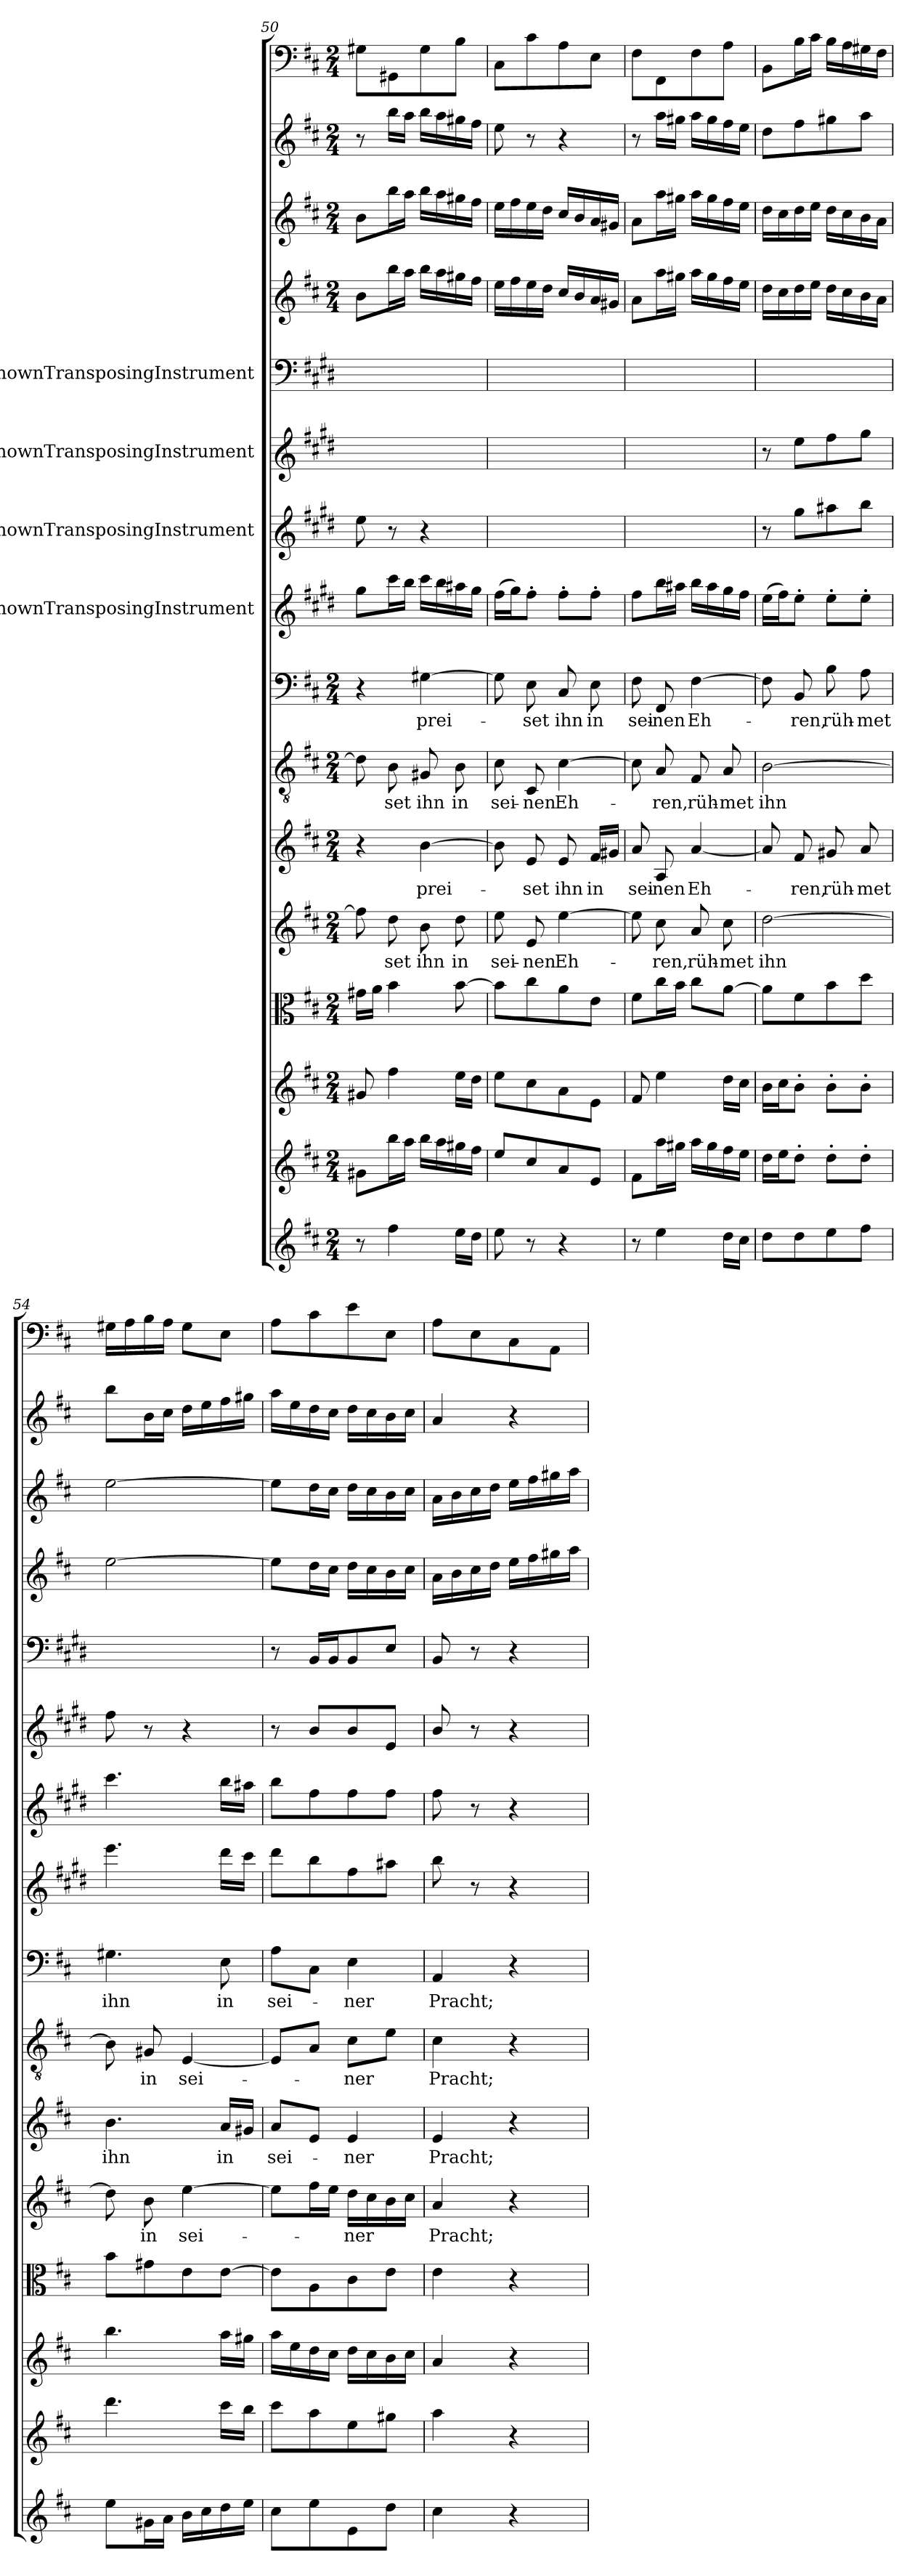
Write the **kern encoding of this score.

**kern	**kern	**kern	**kern	**kern	**text	**kern	**text	**kern	**text	**kern	**text	**kern	**kern	**kern	**kern	**kern	**kern	**kern	**kern
*part16	*part15	*part14	*part13	*part12	*part12	*part11	*part11	*part10	*part10	*part9	*part9	*part8	*part7	*part6	*part5	*part4	*part3	*part2	*part1
*staff16	*staff15	*staff14	*staff13	*staff12	*staff12	*staff11	*staff11	*staff10	*staff10	*staff9	*staff9	*staff8	*staff7	*staff6	*staff5	*staff4	*staff3	*staff2	*staff1
*	*	*	*	*	*	*	*	*	*	*	*	*I"UnknownTransposingInstrument	*I"UnknownTransposingInstrument	*I"UnknownTransposingInstrument	*I"UnknownTransposingInstrument	*	*	*	*
*clefG2	*clefG2	*clefG2	*clefC3	*clefG2	*	*clefG2	*	*clefGv2	*	*clefF4	*	*clefG2	*clefG2	*clefG2	*clefF4	*clefG2	*clefG2	*clefG2	*clefF4
*	*	*	*	*	*	*	*	*	*	*	*	*ITrd1c2	*ITrd1c2	*ITrd1c2	*ITrd1c2	*	*	*	*
*k[f#c#]	*k[f#c#]	*k[f#c#]	*k[f#c#]	*k[f#c#]	*	*k[f#c#]	*	*k[f#c#]	*	*k[f#c#]	*	*k[f#c#]	*k[f#c#]	*k[f#c#]	*k[f#c#]	*k[f#c#]	*k[f#c#]	*k[f#c#]	*k[f#c#]
*D:	*D:	*D:	*D:	*D:	*	*D:	*	*D:	*	*D:	*	*	*	*	*	*D:	*D:	*D:	*D:
*M2/4	*M2/4	*M2/4	*M2/4	*M2/4	*	*M2/4	*	*M2/4	*	*M2/4	*	*	*	*	*	*M2/4	*M2/4	*M2/4	*M2/4
=50	=50	=50	=50	=50	=50	=50	=50	=50	=50	=50	=50	=50	=50	=50	=50	=50	=50	=50	=50
8r	8g#X\L	8g#X/	16g#X\LL	8ff#\]	.	4r	.	8d\]	.	4r	.	8ff#\L	8dd\	2r	2r	8b\L	8b\L	8r	8G#X\L
.	.	.	16a\JJ	.	.	.	.	.	.	.	.	.	.	.	.	.	.	.	.
4ff#\	16bb\L	4ff#\	4b\	8dd\	-set	.	.	8B\	-set	.	.	16bb\L	8r	.	.	16bb\L	16bb\L	16bb\LL	8GG#X\
.	16aa\JJ	.	.	.	.	.	.	.	.	.	.	16aa\JJ	.	.	.	16aa\JJ	16aa\JJ	16aa\JJ	.
.	16bb\LL	.	.	8b\	ihn	[4b\	prei-	8G#X/	ihn	[4G#X\	prei-	16bb\LL	4r	.	.	16bb\LL	16bb\LL	16bb\LL	8G#\
.	16aa\	.	.	.	.	.	.	.	.	.	.	16aa\	.	.	.	16aa\	16aa\	16aa\	.
16ee\LL	16gg#X\	16ee\LL	[8b\	8dd\	in	.	.	8B\	in	.	.	16gg#X\	.	.	.	16gg#X\	16gg#X\	16gg#X\	8B\J
16dd\JJ	16ff#\JJ	16dd\JJ	.	.	.	.	.	.	.	.	.	16ff#\JJ	.	.	.	16ff#\JJ	16ff#\JJ	16ff#\JJ	.
=51	=51	=51	=51	=51	=51	=51	=51	=51	=51	=51	=51	=51	=51	=51	=51	=51	=51	=51	=51
8ee\	8ee/L	8ee\L	8b\L]	8ee\	sei-	8b\]	.	8c#\	sei-	8G#\]	.	(16ee\LL	2r	2r	2r	16ee\LL	16ee\LL	8ee\	8C#\L
.	.	.	.	.	.	.	.	.	.	.	.	16ff#\J)	.	.	.	16ff#\	16ff#\	.	.
8r	8cc#/	8cc#\	8cc#\	8e/	-nen	8e/	-set	8C#/	-nen	8E\	-set	8ee'\J	.	.	.	16ee\	16ee\	8r	8c#\
.	.	.	.	.	.	.	.	.	.	.	.	.	.	.	.	16dd\JJ	16dd\JJ	.	.
4r	8a/	8a\	8a\	[4ee\	Eh-	8e/	ihn	[4c#\	Eh-	8C#/	ihn	8ee'\L	.	.	.	16cc#/LL	16cc#/LL	4r	8A\
.	.	.	.	.	.	.	.	.	.	.	.	.	.	.	.	16b/	16b/	.	.
.	8e/J	8e\J	8e\J	.	.	16f#/LL	in	.	.	8E\	in	8ee'\J	.	.	.	16a/	16a/	.	8E\J
.	.	.	.	.	.	16g#X/JJ	.	.	.	.	.	.	.	.	.	16g#X/JJ	16g#X/JJ	.	.
=52	=52	=52	=52	=52	=52	=52	=52	=52	=52	=52	=52	=52	=52	=52	=52	=52	=52	=52	=52
8r	8f#\L	8f#/	8f#\L	8ee\]	.	8a/	sei-	8c#\]	.	8F#\	sei-	8ee\L	2r	2r	2r	8a\L	8a\L	8r	8F#\L
4ee\	16aa\L	4ee\	16cc#\L	8cc#\	-ren,	8A/	-nen	8A/	-ren,	8FF#/	-nen	16aa\L	.	.	.	16aa\L	16aa\L	16aa\LL	8FF#\
.	16gg#X\JJ	.	16b\JJ	.	.	.	.	.	.	.	.	16gg#X\JJ	.	.	.	16gg#X\JJ	16gg#X\JJ	16gg#X\JJ	.
.	16aa\LL	.	8cc#\L	8a/	rüh-	[4a/	Eh-	8F#/	rüh-	[4F#\	Eh-	16aa\LL	.	.	.	16aa\LL	16aa\LL	16aa\LL	8F#\
.	16gg#\	.	.	.	.	.	.	.	.	.	.	16gg#\	.	.	.	16gg#\	16gg#\	16gg#\	.
16dd\LL	16ff#\	16dd\LL	[8a\J	8cc#\	-met	.	.	8A/	-met	.	.	16ff#\	.	.	.	16ff#\	16ff#\	16ff#\	8A\J
16cc#\JJ	16ee\JJ	16cc#\JJ	.	.	.	.	.	.	.	.	.	16ee\JJ	.	.	.	16ee\JJ	16ee\JJ	16ee\JJ	.
=53	=53	=53	=53	=53	=53	=53	=53	=53	=53	=53	=53	=53	=53	=53	=53	=53	=53	=53	=53
8dd\L	16dd\LL	16b\LL	8a\L]	[2dd\	ihn	8a/]	.	[2B\	ihn	8F#\]	.	(16dd\LL	8r	8r	2r	16dd\LL	16dd\LL	8dd\L	8BB\L
.	16ee\J	16cc#\J	.	.	.	.	.	.	.	.	.	16ee\J)	.	.	.	16cc#\	16cc#\	.	.
8dd\	8dd'\J	8b'\J	8f#\	.	.	8f#/	-ren,	.	.	8BB/	-ren,	8dd'\J	8ff#\L	8dd\L	.	16dd\	16dd\	8ff#\	16B\L
.	.	.	.	.	.	.	.	.	.	.	.	.	.	.	.	16ee\JJ	16ee\JJ	.	16c#\JJ
8ee\	8dd'\L	8b'\L	8b\	.	.	8g#X/	rüh-	.	.	8B\	rüh-	8dd'\L	8gg#X\	8ee\	.	16dd\LL	16dd\LL	8gg#X\	16B\LL
.	.	.	.	.	.	.	.	.	.	.	.	.	.	.	.	16cc#\	16cc#\	.	16A\
8ff#\J	8dd'\J	8b'\J	8dd\J	.	.	8a/	-met	.	.	8A\	-met	8dd'\J	8aa\J	8ff#\J	.	16b\	16b\	8aa\J	16G#X\
.	.	.	.	.	.	.	.	.	.	.	.	.	.	.	.	16a\JJ	16a\JJ	.	16F#\JJ
=54	=54	=54	=54	=54	=54	=54	=54	=54	=54	=54	=54	=54	=54	=54	=54	=54	=54	=54	=54
8ee\L	4.ddd\	4.bb\	8b\L	8dd\]	.	4.b\	ihn	8B\]	.	4.G#X\	ihn	4.ddd\	4.bb\	8ee\	2r	[2ee\	[2ee\	8bb\L	16G#X\LL
.	.	.	.	.	.	.	.	.	.	.	.	.	.	.	.	.	.	.	16A\
16g#X\L	.	.	8g#X\	8b\	in	.	.	8G#X/	in	.	.	.	.	8r	.	.	.	16b\L	16B\
16a\JJ	.	.	.	.	.	.	.	.	.	.	.	.	.	.	.	.	.	16cc#\JJ	16A\JJ
16b\LL	.	.	8e\	[4ee\	sei-	.	.	[4E/	sei-	.	.	.	.	4r	.	.	.	16dd\LL	8G#\L
16cc#\	.	.	.	.	.	.	.	.	.	.	.	.	.	.	.	.	.	16ee\	.
16dd\	16ccc#\LL	16aa\LL	[8e\J	.	.	16a/LL	in	.	.	8E\	in	16ccc#\LL	16aa\LL	.	.	.	.	16ff#\	8E\J
16ee\JJ	16bb\JJ	16gg#X\JJ	.	.	.	16g#X/JJ	.	.	.	.	.	16bb\JJ	16gg#X\JJ	.	.	.	.	16gg#X\JJ	.
=55	=55	=55	=55	=55	=55	=55	=55	=55	=55	=55	=55	=55	=55	=55	=55	=55	=55	=55	=55
8cc#\L	8ccc#\L	16aa\LL	8e\L]	8ee\L]	.	8a/L	sei-	8E/L]	.	8A\L	sei-	8ccc#\L	8aa\L	8r	8r	8ee\L]	8ee\L]	16aa\LL	8A\L
.	.	16ee\	.	.	.	.	.	.	.	.	.	.	.	.	.	.	.	16ee\	.
8ee\	8aa\	16dd\	8A\	16ff#\L	.	8e/J	.	8A/J	.	8C#\J	.	8aa\	8ee\	8a/L	16AA/LL	16dd\L	16dd\L	16dd\	8c#\
.	.	16cc#\JJ	.	16ee\JJ	.	.	.	.	.	.	.	.	.	.	16AA/J	16cc#\JJ	16cc#\JJ	16cc#\JJ	.
8e\	8ee\	16dd\LL	8c#\	16dd\LL	-ner	4e/	-ner	8c#\L	-ner	4E\	-ner	8ee\	8ee\	8a/	8AA/	16dd\LL	16dd\LL	16dd\LL	8e\
.	.	16cc#\	.	16cc#\	.	.	.	.	.	.	.	.	.	.	.	16cc#\	16cc#\	16cc#\	.
8dd\J	8gg#X\J	16b\	8e\J	16b\	.	.	.	8e\J	.	.	.	8gg#X\J	8ee\J	8d/J	8D/J	16b\	16b\	16b\	8E\J
.	.	16cc#\JJ	.	16cc#\JJ	.	.	.	.	.	.	.	.	.	.	.	16cc#\JJ	16cc#\JJ	16cc#\JJ	.
=56	=56	=56	=56	=56	=56	=56	=56	=56	=56	=56	=56	=56	=56	=56	=56	=56	=56	=56	=56
4cc#\	4aa\	4a/	4e\	4a/	Pracht;	4e/	Pracht;	4c#\	Pracht;	4AA/	Pracht;	8aa\	8ee\	8a/	8AA/	16a\LL	16a\LL	4a/	8A\L
.	.	.	.	.	.	.	.	.	.	.	.	.	.	.	.	16b\	16b\	.	.
.	.	.	.	.	.	.	.	.	.	.	.	8r	8r	8r	8r	16cc#\	16cc#\	.	8E\
.	.	.	.	.	.	.	.	.	.	.	.	.	.	.	.	16dd\JJ	16dd\JJ	.	.
4r	4r	4r	4r	4r	.	4r	.	4r	.	4r	.	4r	4r	4r	4r	16ee\LL	16ee\LL	4r	8C#\
.	.	.	.	.	.	.	.	.	.	.	.	.	.	.	.	16ff#\	16ff#\	.	.
.	.	.	.	.	.	.	.	.	.	.	.	.	.	.	.	16gg#X\	16gg#X\	.	8AA\J
.	.	.	.	.	.	.	.	.	.	.	.	.	.	.	.	16aa\JJ	16aa\JJ	.	.
=	=	=	=	=	=	=	=	=	=	=	=	=	=	=	=	=	=	=	=
*-	*-	*-	*-	*-	*-	*-	*-	*-	*-	*-	*-	*-	*-	*-	*-	*-	*-	*-	*-
